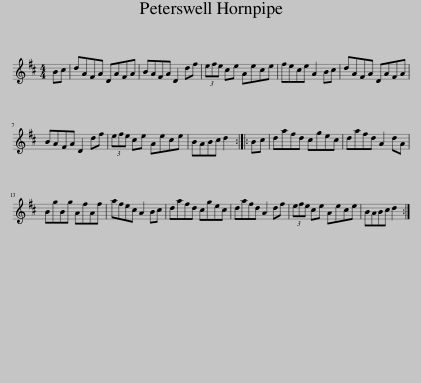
X:1
L:1/8
M:4/4
I:linebreak $
K:D
V:1 treble
V:1
 Bc | dAFA DAFA | BAFA D2 df | (3efe ce Aece | fece A2 Bc | %5
 dAFA DAFA |$ BAFA D2 df | (3efe ce Aece | BABc d2 :: Bc | %10
 dafd cgec | dafd A2 dA |$ BgBg AfAf | afec A2 Bc | dafd cgec | %15
 dafd A2 df | (3efe ce Aece | BABc d2 :| %18
